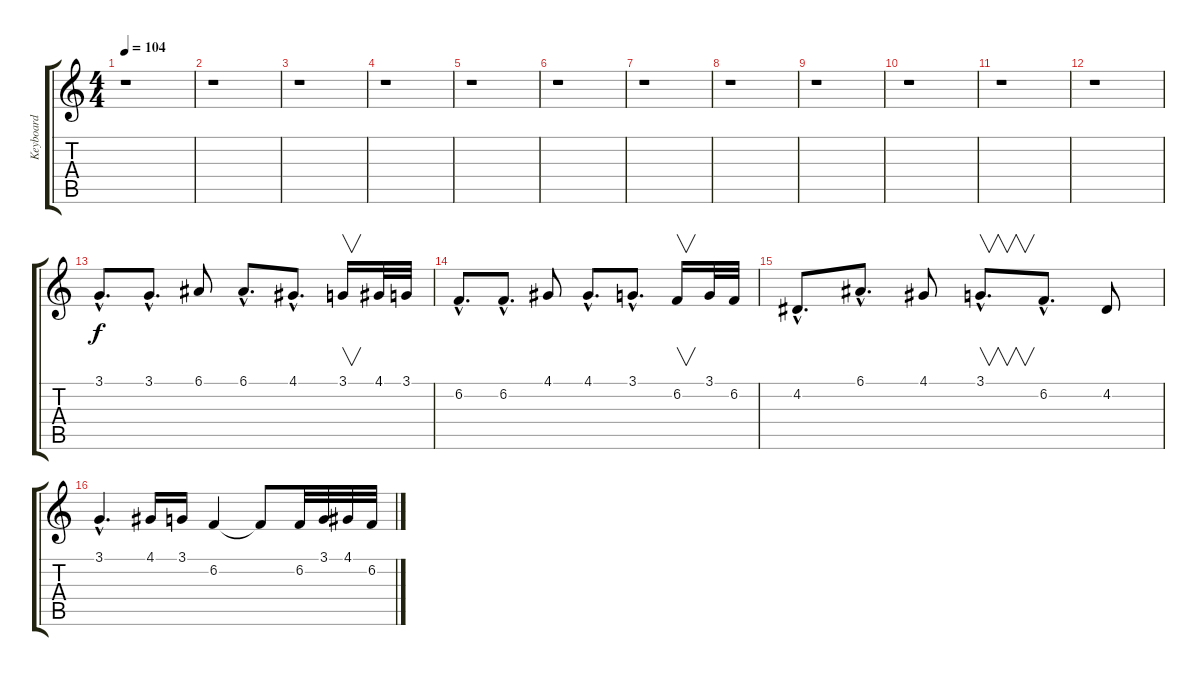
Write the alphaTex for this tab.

\track ("Keyboard" "Keyboard") {instrument lead1square}
\staff {score tabs}
\tuning (E4 B3 G3 D3 A2 E2) {hide}
\ts (4 4)
\tempo 104
\clef g2
\ks c
r.1{dy f} |
r.1 |
r.1 |
r.1 |
r.1 |
r.1 |
r.1 |
r.1 |
r.1 |
r.1 |
r.1 |
r.1 |
3.1{hac}.8{d} 3.1{hac}.8{d} 6.1.8 6.1{hac}.8{d} 4.1{hac}.8{d} 3.1.16{v} 4.1.32 3.1.32 |
6.2{hac}.8{d} 6.2{hac}.8{d} 4.1.8 4.1{hac}.8{d} 3.1{hac}.8{d} 6.2.16{v} 3.1.32 6.2.32 |
4.2{hac}.8{d} 6.1{hac}.8{d} 4.1.8 3.1{hac}.8{v d} 6.2{hac}.8{d} 4.2.8 |
3.1{hac}.4{d} 4.1.16 3.1.16 6.2.4 6.2{t}.8 6.2.32 3.1.32 4.1.32 6.2.32
